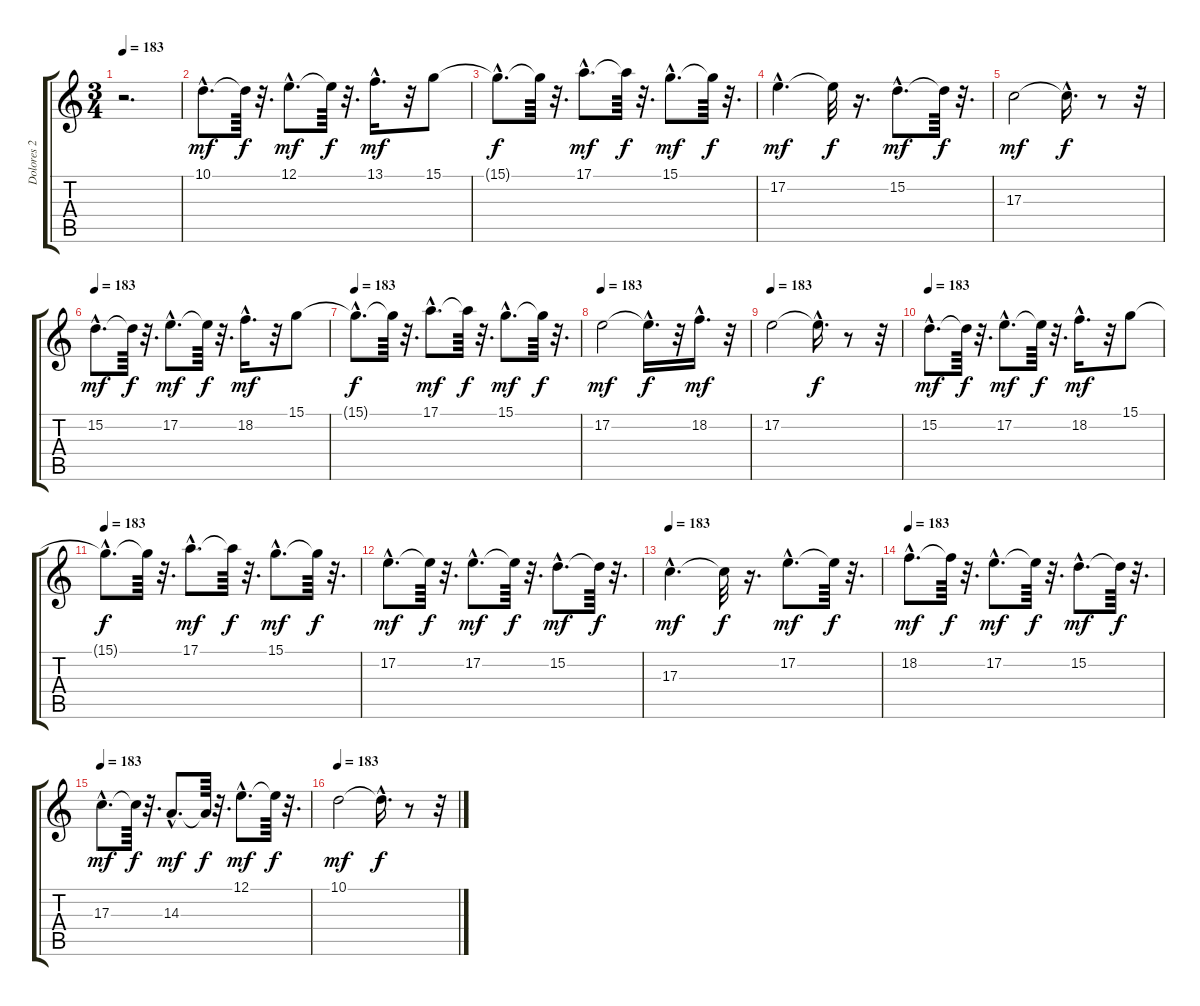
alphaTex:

\track ("Dolores 2" "Dolores 2") {instrument pad3polysynth}
\staff {score tabs}
\tuning (E4 B3 G3 D3 A2 E2) {hide}
\ts (3 4)
\tempo 183
\clef g2
\ks c
r.2{d dy mf} |
10.1{hac}.8{d} 10.1{t}.64{dy f} r.32{d} 12.1{hac}.8{d dy mf} 12.1{t}.64{dy f} r.32{d} 13.1{hac}.16{d dy mf} r.32 15.1.8 |
15.1{hac t}.8{d dy f} 15.1{t}.64 r.32{d} 17.1{hac}.8{d dy mf} 17.1{t}.64{dy f} r.32{d} 15.1{hac}.8{d dy mf} 15.1{t}.64{dy f} r.32{d} |
17.2{hac}.4{d dy mf} 17.2{t}.32{dy f} r.16{d} 15.2{hac}.8{d dy mf} 15.2{t}.64{dy f} r.32{d} |
17.3.2{dy mf} 17.3{hac t}.16{d dy f} r.8 r.32 |
\tempo 183
15.2{hac}.8{d dy mf} 15.2{t}.64{dy f} r.32{d} 17.2{hac}.8{d dy mf} 17.2{t}.64{dy f} r.32{d} 18.2{hac}.16{d dy mf} r.32 15.1.8 |
\tempo 183
15.1{hac t}.8{d dy f} 15.1{t}.64 r.32{d} 17.1{hac}.8{d dy mf} 17.1{t}.64{dy f} r.32{d} 15.1{hac}.8{d dy mf} 15.1{t}.64{dy f} r.32{d} |
\tempo 183
17.2.2{dy mf} 17.2{hac t}.16{d dy f} r.32 18.2{hac}.16{d dy mf} r.32 |
\tempo 183
17.2.2 17.2{hac t}.16{d dy f} r.8 r.32 |
\tempo 183
15.2{hac}.8{d dy mf} 15.2{t}.64{dy f} r.32{d} 17.2{hac}.8{d dy mf} 17.2{t}.64{dy f} r.32{d} 18.2{hac}.16{d dy mf} r.32 15.1.8 |
\tempo 183
15.1{hac t}.8{d dy f} 15.1{t}.64 r.32{d} 17.1{hac}.8{d dy mf} 17.1{t}.64{dy f} r.32{d} 15.1{hac}.8{d dy mf} 15.1{t}.64{dy f} r.32{d} |
17.2{hac}.8{d dy mf} 17.2{t}.64{dy f} r.32{d} 17.2{hac}.8{d dy mf} 17.2{t}.64{dy f} r.32{d} 15.2{hac}.8{d dy mf} 15.2{t}.64{dy f} r.32{d} |
\tempo 183
17.3{hac}.4{d dy mf} 17.3{t}.32{dy f} r.16{d} 17.2{hac}.8{d dy mf} 17.2{t}.64{dy f} r.32{d} |
\tempo 183
18.2{hac}.8{d dy mf} 18.2{t}.64{dy f} r.32{d} 17.2{hac}.8{d dy mf} 17.2{t}.64{dy f} r.32{d} 15.2{hac}.8{d dy mf} 15.2{t}.64{dy f} r.32{d} |
\tempo 183
17.3{hac}.8{d dy mf} 17.3{t}.64{dy f} r.32{d} 14.3{hac}.8{d dy mf} 14.3{t}.64{dy f} r.32{d} 12.1{hac}.8{d dy mf} 12.1{t}.64{dy f} r.32{d} |
\tempo 183
10.1.2{dy mf} 10.1{hac t}.16{d dy f} r.8 r.32
